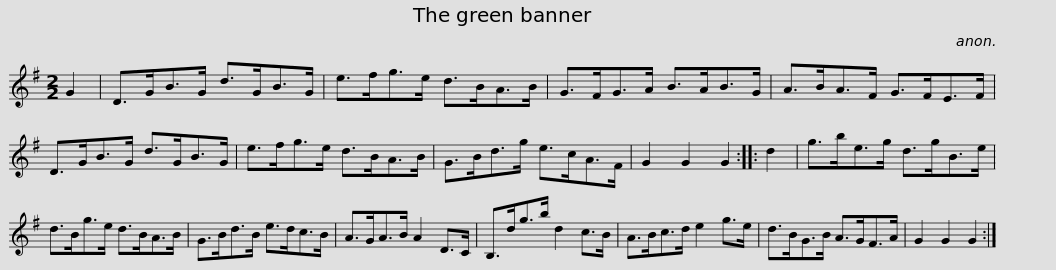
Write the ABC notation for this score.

X:1
L:1/8
M:2/2
I:linebreak $
K:G
V:1 treble
V:1
 G2 | D>GB>G d>GB>G | e>fg>e d>BA>B | G>FG>A B>AB>G | A>BA>F G>FE>F |$ %5
 D>GB>G d>GB>G | e>fg>e d>BA>B | G>Bd>g e>cA>F | G2 G2 G2 :: d2 | %10
 g>be>g d>gB>e |$ d>Bg>e d>BA>B | G>Bd>B e>dc>B | A>GA>B A2 D>C | B,>dg>b d2 c>B | %15
 A>Bc>d e2 g>e |$ d>BG>B A>GF>A | G2 G2 G2 :| %18
